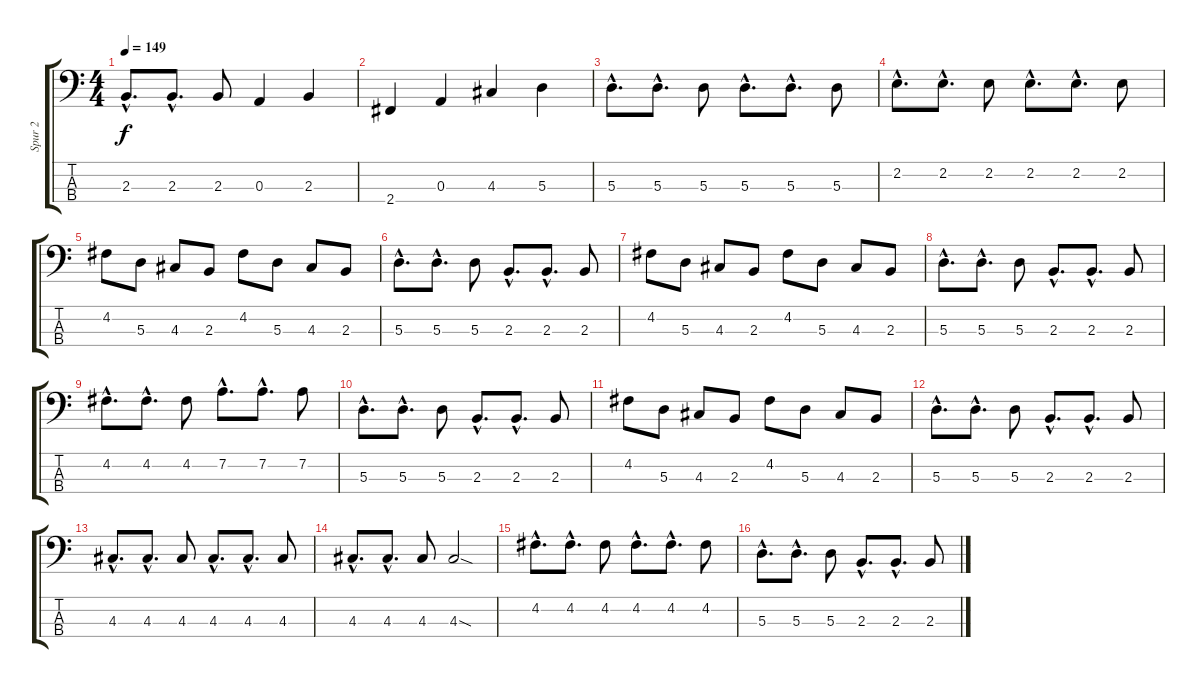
\track ("Spur 2" "Spur 2") {instrument electricbassfinger}
\staff {score tabs}
\tuning (G2 D2 A1 E1) {hide}
\ts (4 4)
\tempo 149
\clef f4
\ks c
2.3{hac}.8{d dy f} 2.3{hac}.8{d} 2.3.8 0.3.4 2.3.4 |
2.4.4 0.3.4 4.3.4 5.3.4 |
5.3{hac}.8{d} 5.3{hac}.8{d} 5.3.8 5.3{hac}.8{d} 5.3{hac}.8{d} 5.3.8 |
2.2{hac}.8{d} 2.2{hac}.8{d} 2.2.8 2.2{hac}.8{d} 2.2{hac}.8{d} 2.2.8 |
4.2.8 5.3.8 4.3.8 2.3.8 4.2.8 5.3.8 4.3.8 2.3.8 |
5.3{hac}.8{d} 5.3{hac}.8{d} 5.3.8 2.3{hac}.8{d} 2.3{hac}.8{d} 2.3.8 |
4.2.8 5.3.8 4.3.8 2.3.8 4.2.8 5.3.8 4.3.8 2.3.8 |
5.3{hac}.8{d} 5.3{hac}.8{d} 5.3.8 2.3{hac}.8{d} 2.3{hac}.8{d} 2.3.8 |
4.2{hac}.8{d} 4.2{hac}.8{d} 4.2.8 7.2{hac}.8{d} 7.2{hac}.8{d} 7.2.8 |
5.3{hac}.8{d} 5.3{hac}.8{d} 5.3.8 2.3{hac}.8{d} 2.3{hac}.8{d} 2.3.8 |
4.2.8 5.3.8 4.3.8 2.3.8 4.2.8 5.3.8 4.3.8 2.3.8 |
5.3{hac}.8{d} 5.3{hac}.8{d} 5.3.8 2.3{hac}.8{d} 2.3{hac}.8{d} 2.3.8 |
4.3{hac}.8{d} 4.3{hac}.8{d} 4.3.8 4.3{hac}.8{d} 4.3{hac}.8{d} 4.3.8 |
4.3{hac}.8{d} 4.3{hac}.8{d} 4.3.8 4.3{sod}.2 |
4.2{hac}.8{d} 4.2{hac}.8{d} 4.2.8 4.2{hac}.8{d} 4.2{hac}.8{d} 4.2.8 |
5.3{hac}.8{d} 5.3{hac}.8{d} 5.3.8 2.3{hac}.8{d} 2.3{hac}.8{d} 2.3.8
